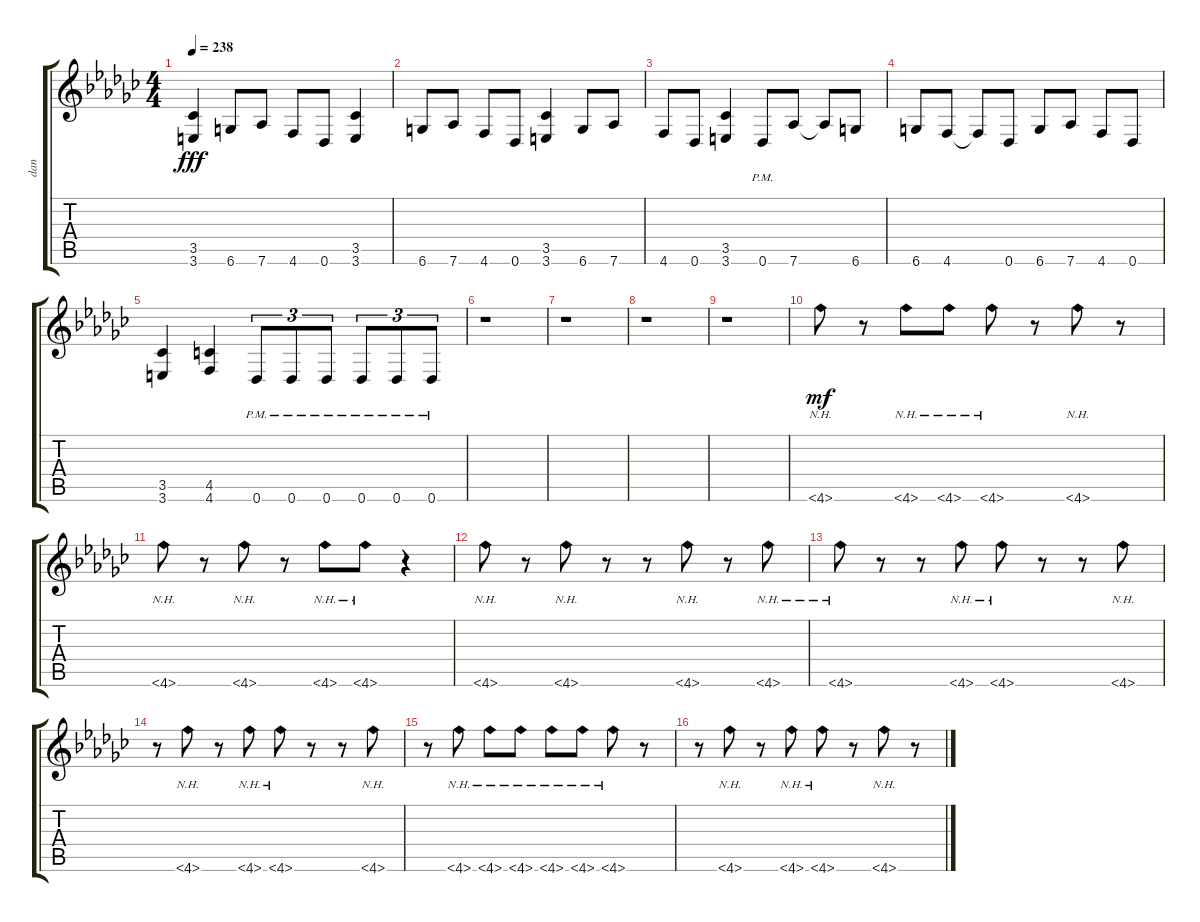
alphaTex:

\track ("dan" "dan") {instrument distortionguitar}
\staff {score tabs}
\tuning (Eb4 Bb3 Gb3 Db3 Ab2 Db2) {hide}
\ts (4 4)
\tempo 238
\clef g2
\ks gb
(3.5 3.6).4{dy fff} 6.6.8 7.6.8 4.6.8 0.6.8 (3.5 3.6).4 |
6.6.8 7.6.8 4.6.8 0.6.8 (3.5 3.6).4 6.6.8 7.6.8 |
4.6.8 0.6.8 (3.5 3.6).4 0.6{pm}.8 7.6.8 7.6{t}.8 6.6.8 |
6.6.8 4.6.8 4.6{t}.8 0.6.8 6.6.8 7.6.8 4.6.8 0.6.8 |
(3.5 3.6).4 (4.5 4.6).4 0.6{pm}.8{tu (3 2)} 0.6{pm}.8{tu (3 2)} 0.6{pm}.8{tu (3 2)} 0.6{pm}.8{tu (3 2)} 0.6{pm}.8{tu (3 2)} 0.6{pm}.8{tu (3 2)} |
r.1 |
r.1 |
r.1 |
r.1 |
4.6{nh}.8{dy mf} r.8 4.6{nh}.8 4.6{nh}.8 4.6{nh}.8 r.8 4.6{nh}.8 r.8 |
4.6{nh}.8 r.8 4.6{nh}.8 r.8 4.6{nh}.8 4.6{nh}.8 r.4 |
4.6{nh}.8 r.8 4.6{nh}.8 r.8 r.8 4.6{nh}.8 r.8 4.6{nh}.8 |
4.6{nh}.8 r.8 r.8 4.6{nh}.8 4.6{nh}.8 r.8 r.8 4.6{nh}.8 |
r.8 4.6{nh}.8 r.8 4.6{nh}.8 4.6{nh}.8 r.8 r.8 4.6{nh}.8 |
r.8 4.6{nh}.8 4.6{nh}.8 4.6{nh}.8 4.6{nh}.8 4.6{nh}.8 4.6{nh}.8 r.8 |
r.8 4.6{nh}.8 r.8 4.6{nh}.8 4.6{nh}.8 r.8 4.6{nh}.8 r.8
